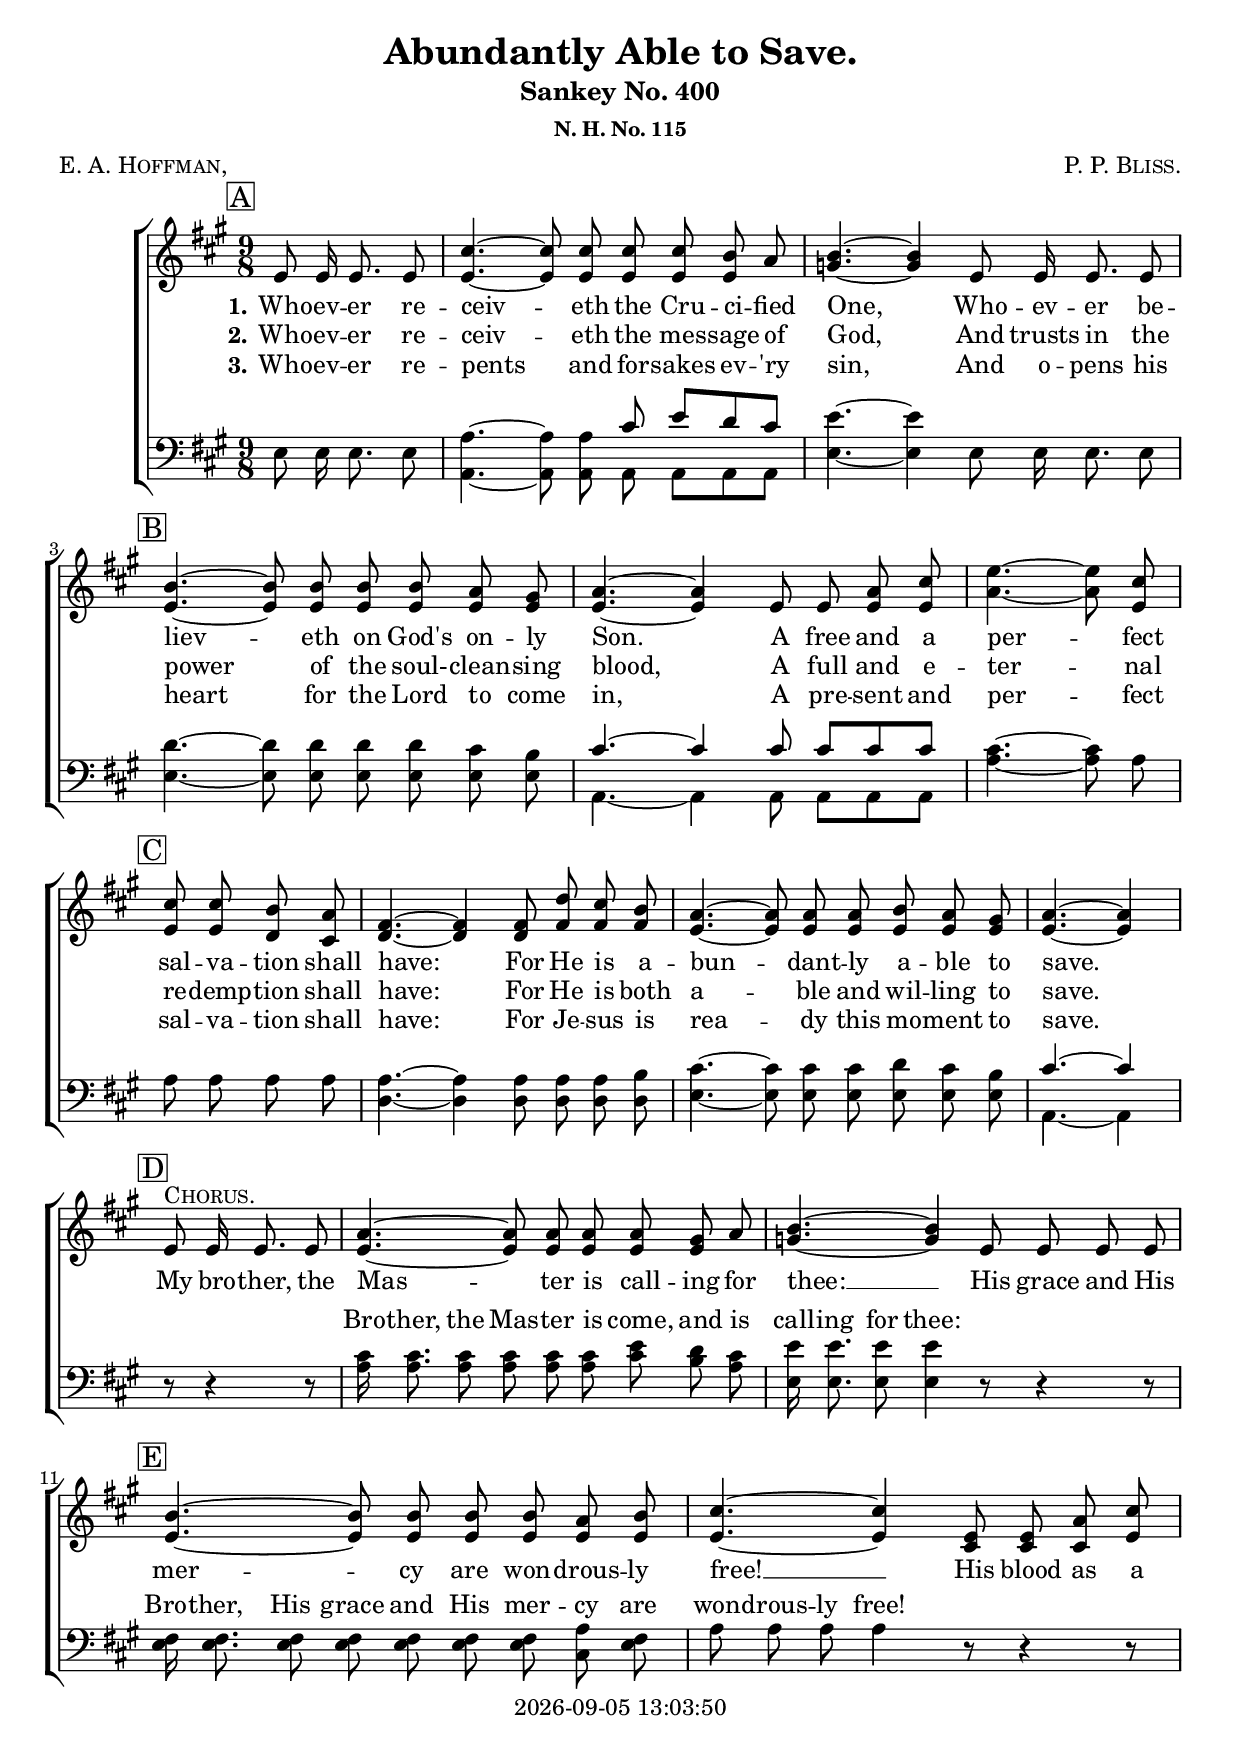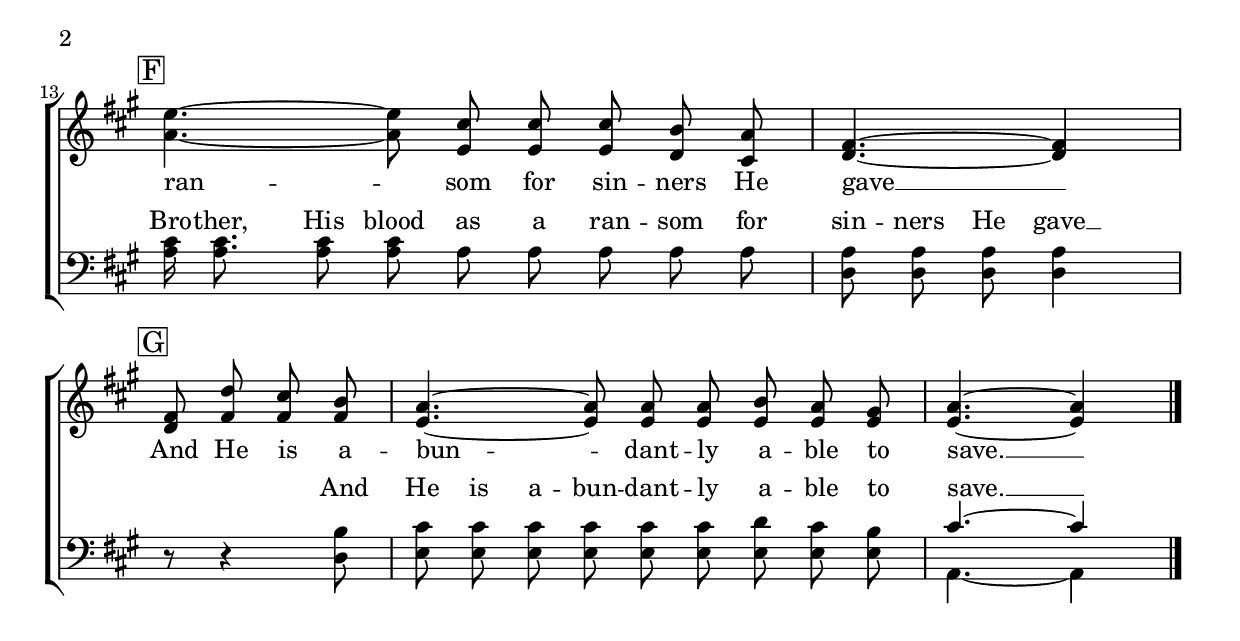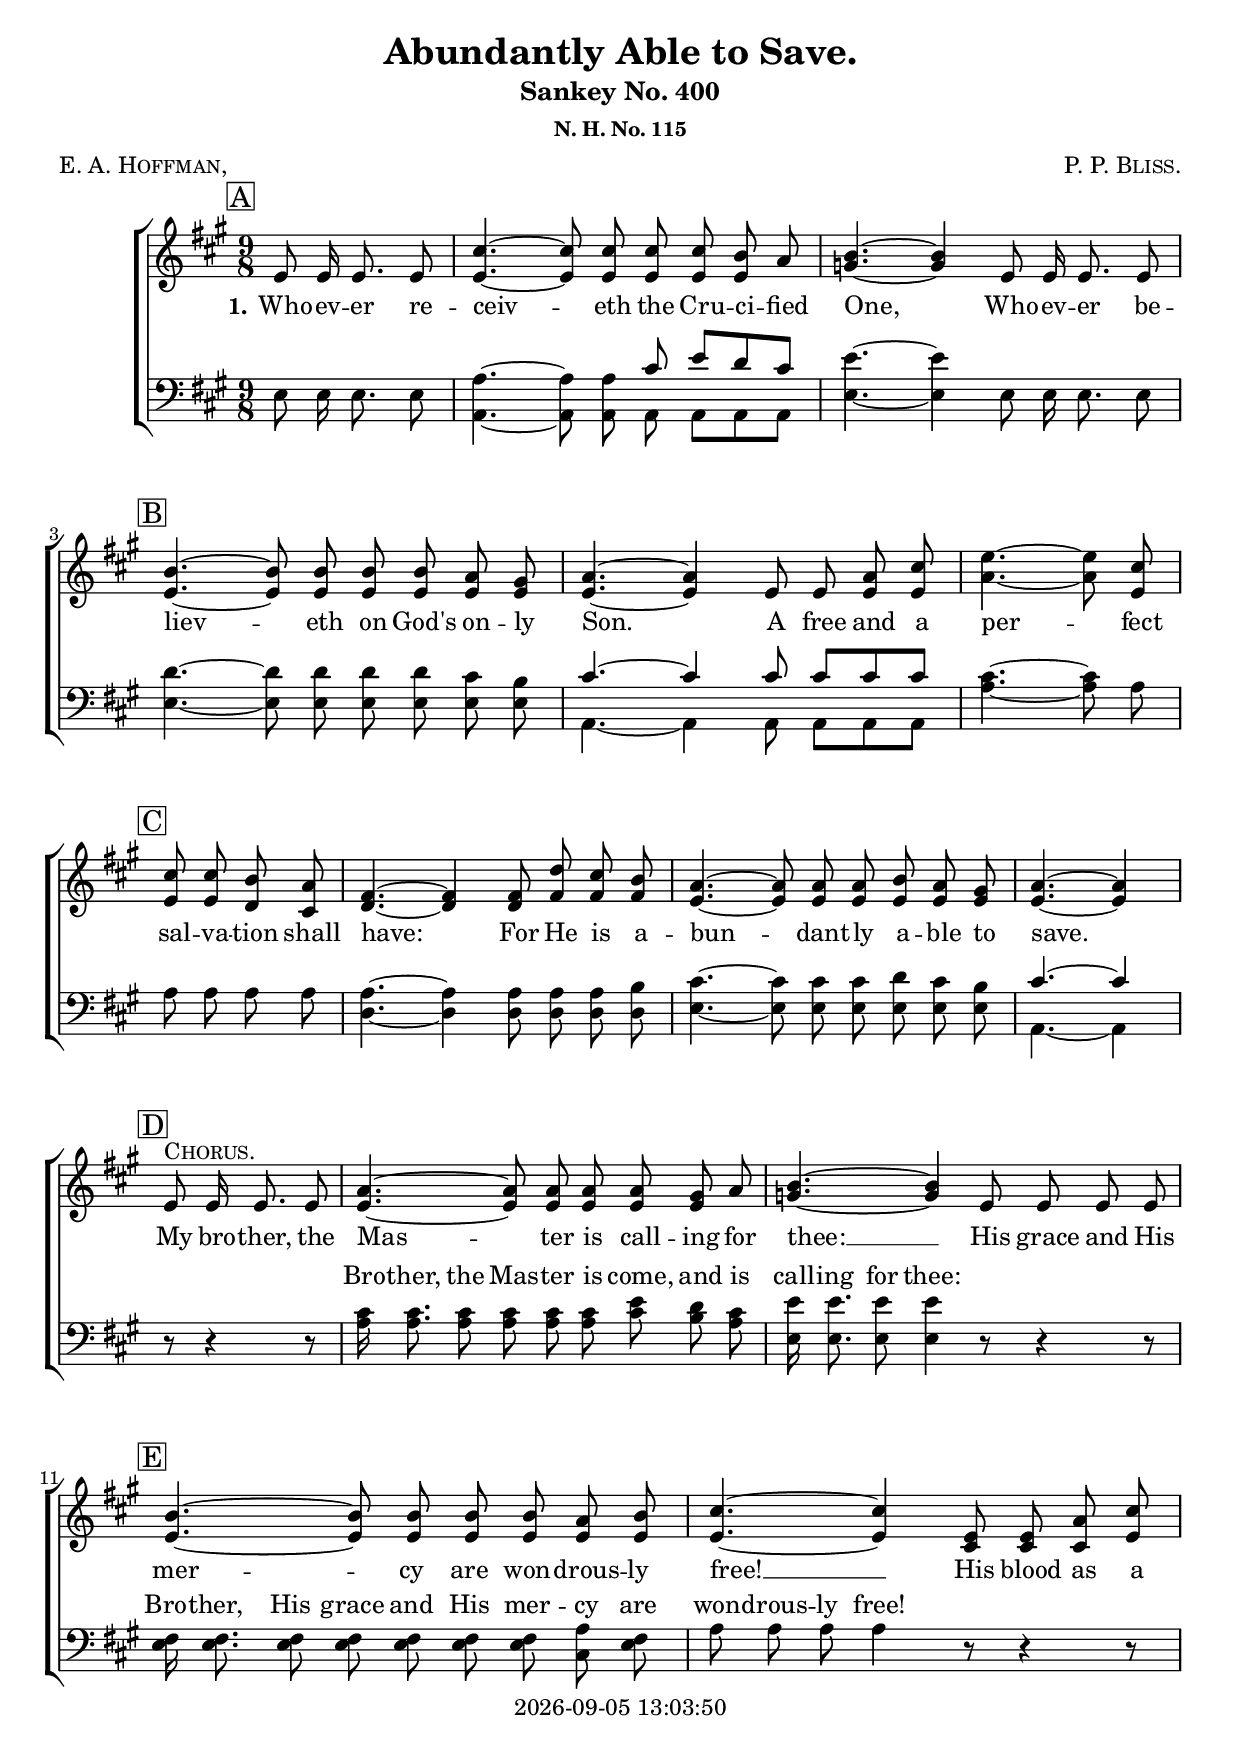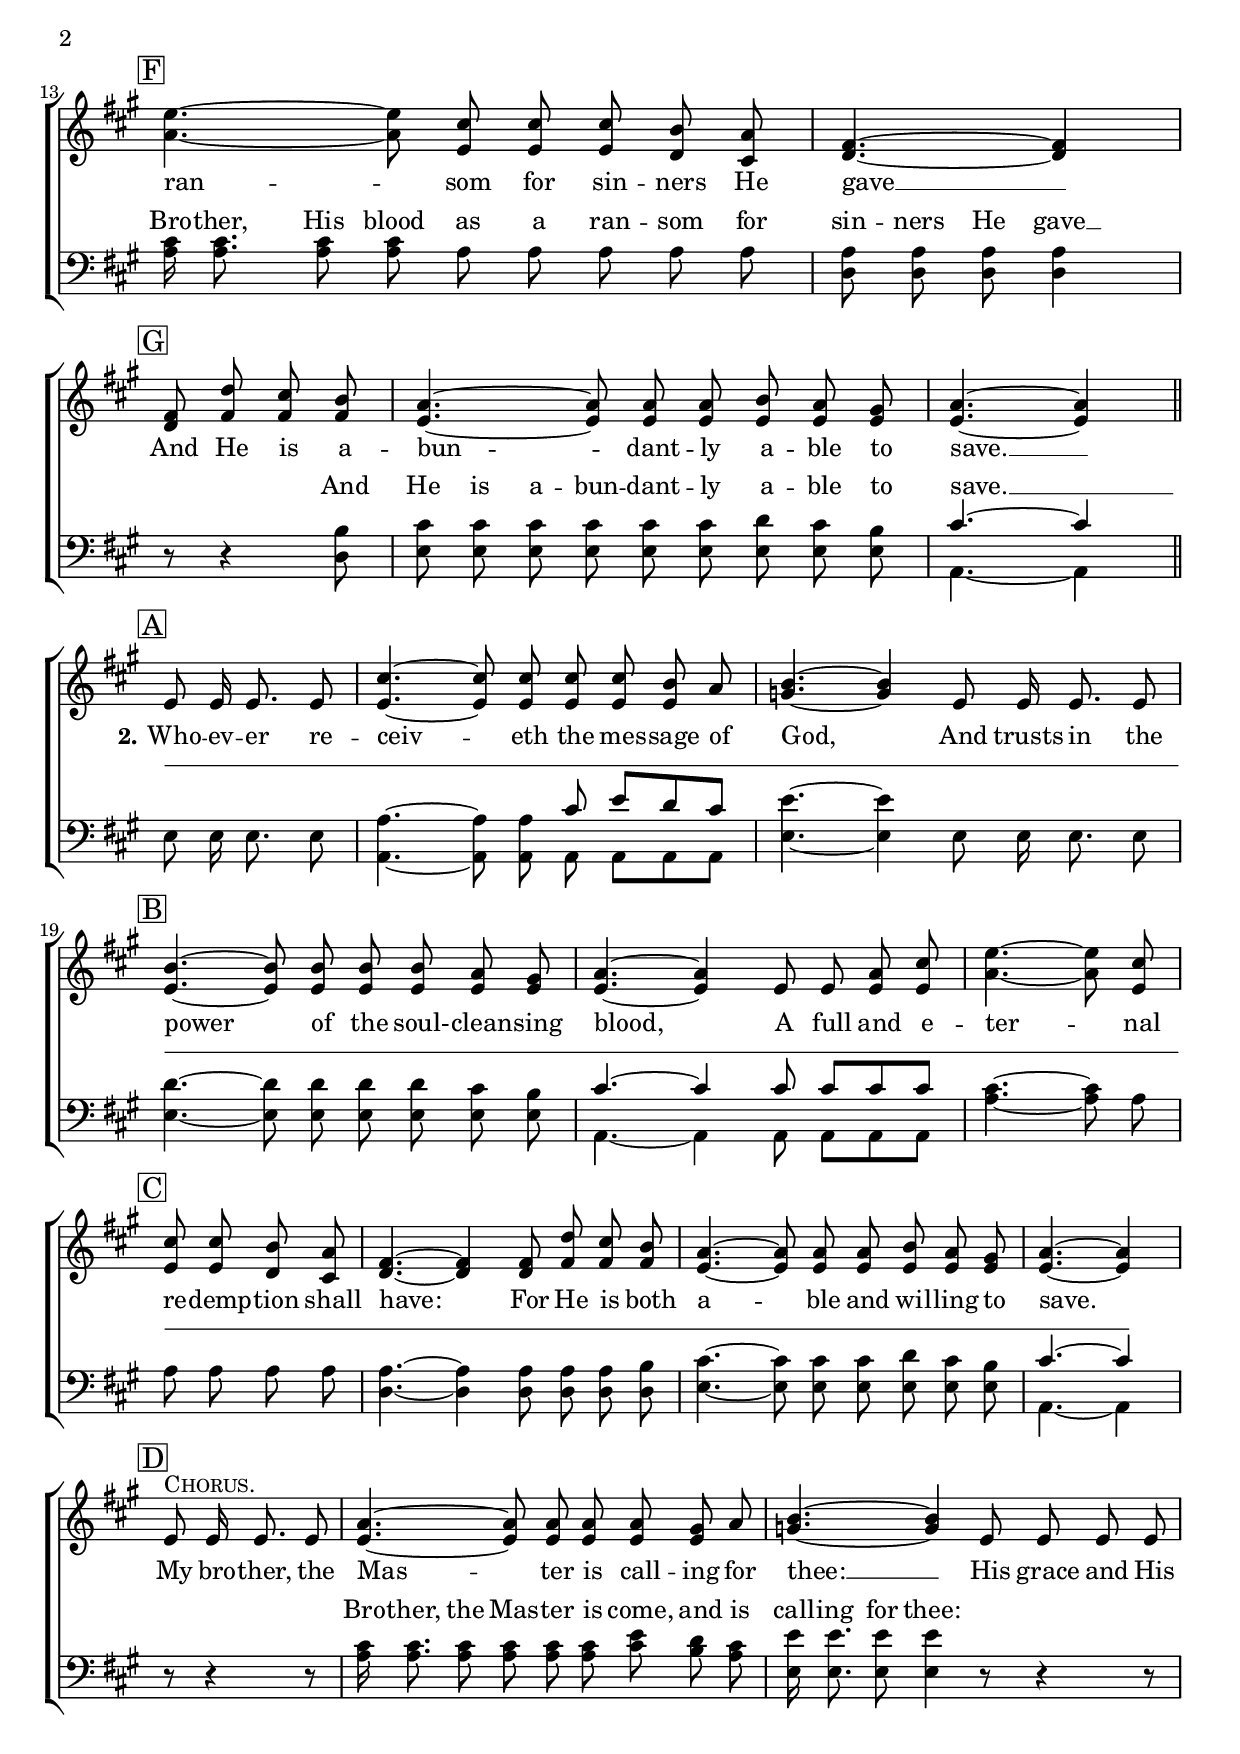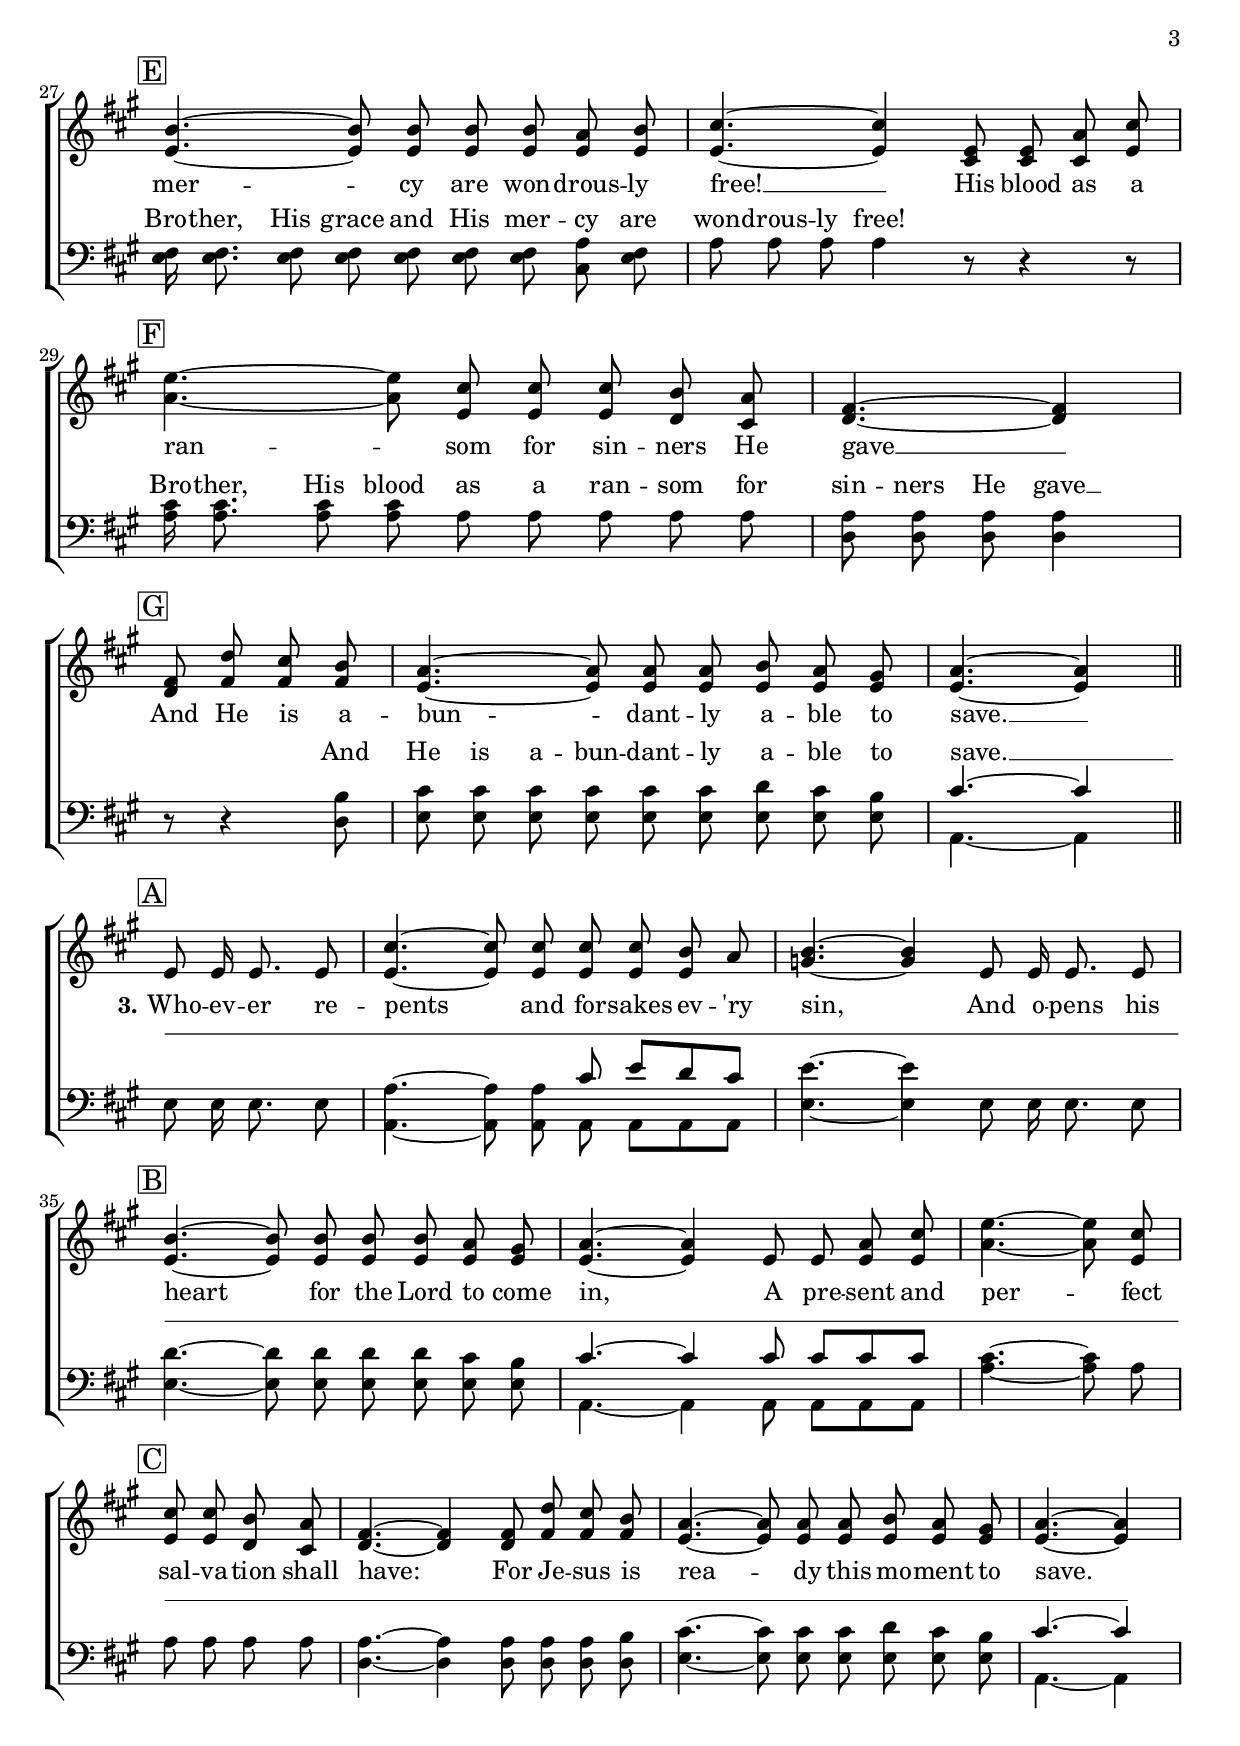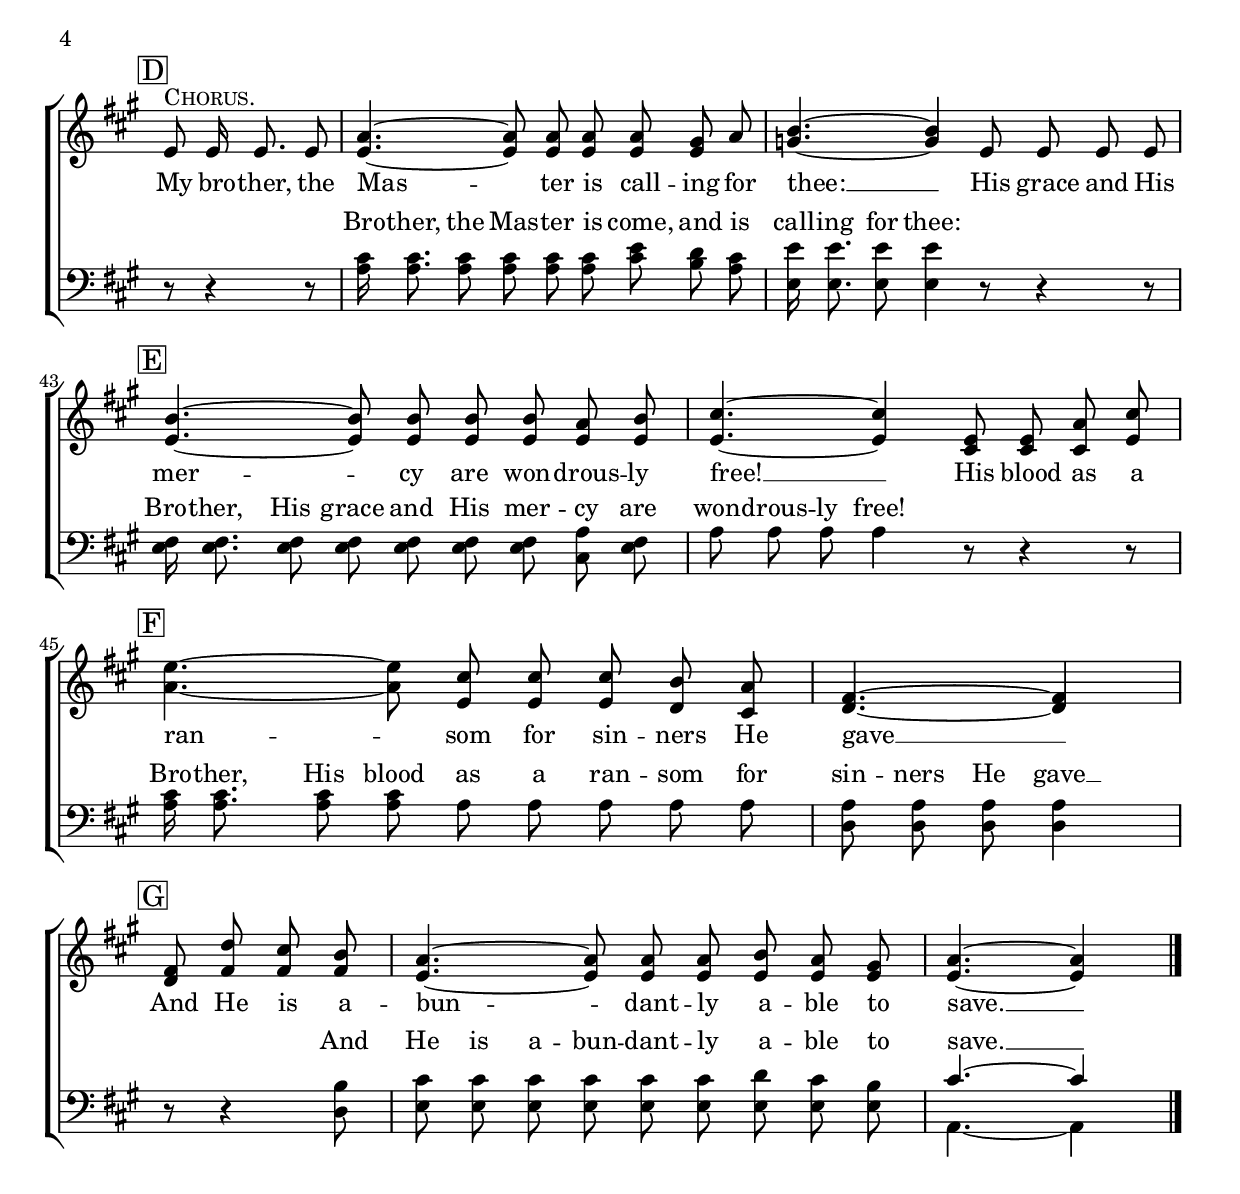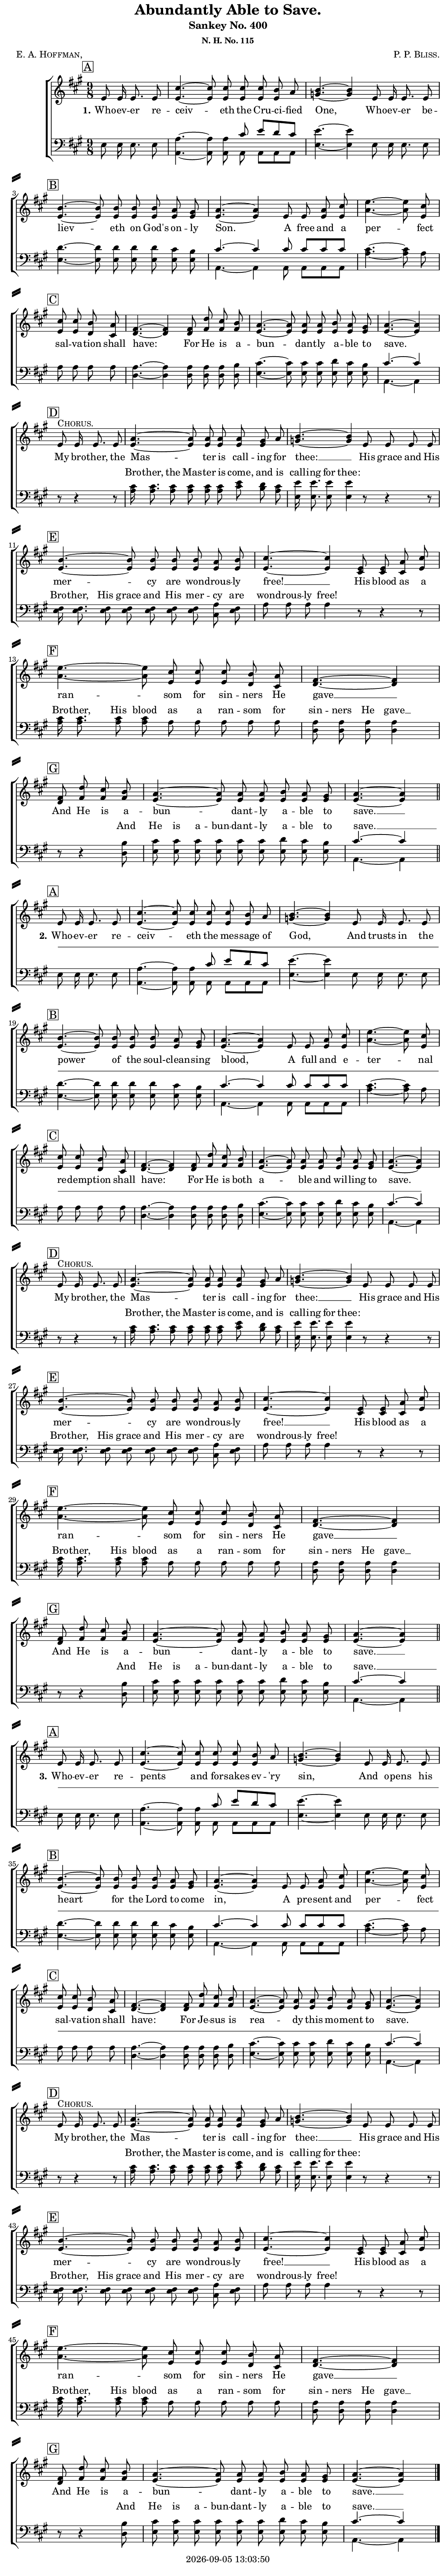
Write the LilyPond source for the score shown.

\version "2.22.1"

\include "articulate.ly"

today = #(strftime "%Y-%m-%d %H:%M:%S" (localtime (current-time)))

\header {
% centered at top
%  dedication  = "dedication"
  title       = "Abundantly Able to Save."
  subtitle    = "Sankey No. 400"
  subsubtitle = "N. H. No. 115"
%  instrument  = "instrument"
  
% arrangement of following lines:
%
%  poet    composer
%  meter   arranger
%  piece       opus

  composer    = \markup\smallCaps "P. P. Bliss."
%  arranger    = "arranger"
%  opus        = "opus"

  poet        = \markup\smallCaps "E. A. Hoffman,"
%  meter       = \markup\smallCaps "meter"
%  piece       = \markup\smallCaps "piece"

% centered at bottom
% tagline     = "tagline" % default lilypond version
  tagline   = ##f
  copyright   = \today
}

% #(set-global-staff-size 16)

global = {
  \key a \major
  \time 9/8
  \partial 2
}

RehearsalTrack = {
% \set Score.currentBarNumber = #5
  \mark \markup { \box "A" } s2 s4.*6
  \mark \markup { \box "B" }    s4.*7 s4
  \mark \markup { \box "C" } s2 s4.*7 s4
  \mark \markup { \box "D" } s2 s4.*6
  \mark \markup { \box "E" }    s4.*6
  \mark \markup { \box "F" }    s4.*4 s4
  \mark \markup { \box "G" } s2 s4.*4 s4
}

TempoTrack = {
  \set Score.tempoHideNote = ##t
  \tempo 4=120
}

nl = { \bar "||" \break }

soprano = \relative {
  \autoBeamOff
  e'8 16 8. 8
  cis'4.~8 8 8 8 b a
  b4.~4 e,8 16 8. 8
  b'4.~8 8 8 8 a gis % B
  a4.~4 e8 8 a cis
  e4.~8 cis \bar "|" \break cis8 8 b a
  fis4.~4 8 d' cis b % C
  a4.~8 8 8 b a gis
  a4.~4 \bar "|" \break e8^\markup\smallCaps Chorus. 16 8. 8
  a4.~8 8 8 8 gis a % D
  b4.~4 e,8 8 8 8
  b'4.~8 8 8 8 a b % D
  cis4.~4 e,8 8 a cis
  e4.~8 cis8 8 8 b a % E
  fis4.~4 \bar "|" \break 8 d' cis b
  a4.~8 8 8 b a gis
  a4.~4
}

alto = \relative {
  \autoBeamOff
  e'8 16 8. 8
  e4.~8 8 8 8 8 a
  g4.~4 e8 16 8. 8
  e4.~8 8 8 8 8 8 % B
  e4.~4 8 8 8 8
  a4.~8 e e e d cis
  d4.~4 8 fis fis fis % C
  e4.~8 8 8 8 8 8
  e4.~4 8 16 8. 8
  e4.~8 8 8 8 8 a % D
  g4.~4 e8 8 8 8
  e4.~8 8 8 8 8 8 % E
  e4.~4 cis8 8 8 e
  a4.~8 e e e d cis % F
  d4.~4 8 fis fis fis
  e4.~8 8 8 8 8 8 % G
  e4.~4
}

tenor = \relative {
  \autoBeamOff
  e8 16 8. 8
  a4.~8 8 cis e d cis
  e4.~4 e,8 16 8. 8
  d'4.~8 8 8 8 cis b % B
  cis4.~4 8 8 8 8
  cis4.~8 a8 8 8 8 8
  a4.~4 8 8 8 b % C
  cis4.~8 8 8 d cis b
  cis4.~4 r8 r4 r8 
  cis16 8. 8 8 8 8 e d cis % D
  e16 8. 8 4 r8 r4 r8
  fis,16 8. 8 8 8 8 8 a fis % E
  a8 8 8 4 r8 r4 r8
  cis16 8. 8 8 a a a a a % F
  a8 8 8 4 r8 r4 b8
  cis8 8 8 8 8 8 d cis b % G
  cis4.~4


}

bass = \relative {
  \autoBeamOff
  e8 16 8. 8
  a,4.~8 8 8 8 8 8e'4.~4 8 16 8. 8
  e4.~8 8 8 8 8 8
  a,4.~4 8 8 8 8 % B
  a'4.~8 8 8 8 8 8
  d,4.~4 8 8 8 8 % C
  e4.~8 8 8 8 8 8
  a,4.~4 r8 r4 r8
  a'16 8. 8 8 8 8 cis b a % D
  e16 8. 8 4 r8 r4 r8
  e16 8. 8 8 8 8 8 cis e % E
  a8 8 8 4 r8 r4 r8
  a16 8. 8 8 8 8 8 8 8 % F
  d,8 8 8 4 r8 r4 d8
  e8 8 8 8 8 8 8 8 8 % F
  a,4.~4
}

nom  = {   \set ignoreMelismata = ##t }
yesm = { \unset ignoreMelismata       }

chorus = \lyricmode {
  My bro -- ther, the Mas -- ter is call -- ing for thee: __
  His grace and His mer -- cy are won -- drous -- ly free! __
  His blood as a ran -- som for sin -- ners He gave __
  And He is a -- bun -- dant -- ly a -- ble to save. __
}

chorusMen = \lyricmode {
  _ _ _ _ _ _ _ _ _ _ _
  _ _ _ _ _ _ _ _ _ _ _
  _ _ _ _ _ _ _ _ _ _ _
  _ _ _ _ _ _ _ _ _ _ _
  Bro -- ther, the Mas -- ter is come, and is call -- ing for thee:
  Bro -- ther, His grace and His mer -- cy are won -- drous -- ly free!
  Bro -- ther, His blood as a ran -- som for sin -- ners He gave __
  And He is a -- bun -- dant -- ly a -- ble to save. __
}

verses = 3

wordsOne = \lyricmode {
  \set stanza = "1."
  Who -- ev -- er re -- ceiv -- eth the Cru -- ci -- fied One,
  Who -- ev -- er be -- liev -- eth on God's on -- ly Son.
  A free and a per -- fect sal -- va -- tion shall have:
  For He is a -- bun -- dant -- ly a -- ble to save.
}
  
wordsTwo = \lyricmode {
  \set stanza = "2."
  Who -- ev -- er re -- ceiv -- eth the mes -- sage of God,
  And trusts in the power of the soul- -- clean -- sing blood,
  A full and e -- ter -- nal re -- demp -- tion shall have:
  For He is both a -- ble and wil -- ling to save.
}
  
wordsThree = \lyricmode {
  \set stanza = "3."
  Who -- ev -- er re -- pents and for -- sakes ev -- 'ry sin,
  And o -- pens his heart for the Lord to come in,
  A pre -- sent and per -- fect sal -- va -- tion shall have:
  For Je -- sus is rea -- dy this mo -- ment to save.
}
  
wordsMidi = \lyricmode {
  \set stanza = "1."
  "Who" ev "er " re ceiv "eth " "the " Cru ci "fied " "One, "
  "\nWho" ev "er " be liev "eth " "on " "God's " on "ly " "Son. "
  "\nA " "free " "and " "a " per "fect " sal va "tion " "shall " "have: "
  "\nFor " "He " "is " a bun dant "ly " a "ble " "to " "save. "
  "\nMy " bro "ther, " "the " Mas "ter " "is " call "ing " "for " "thee: " 
  "\nHis " "grace " "and " "His " mer "cy " "are " won drous "ly " "free! " 
  "\nHis " "blood " "as " "a " ran "som " "for " sin "ners " "He " "gave " 
  "\nAnd " "He " "is " a bun dant "ly " a "ble " "to " "save. " 

  \set stanza = "2."
  "\nWho" ev "er " re ceiv "eth " "the " mes "sage " "of " "God, "
  "\nAnd " "trusts " "in " "the " "power " "of " "the " soul- clean "sing " "blood, "
  "\nA " "full " "and " e ter "nal " re demp "tion " "shall " "have: "
  "\nFor " "He " "is " "both " a "ble " "and " wil "ling " "to " "save. "
  "\nMy " bro "ther, " "the " Mas "ter " "is " call "ing " "for " "thee: " 
  "\nHis " "grace " "and " "His " mer "cy " "are " won drous "ly " "free! " 
  "\nHis " "blood " "as " "a " ran "som " "for " sin "ners " "He " "gave " 
  "\nAnd " "He " "is " a bun dant "ly " a "ble " "to " "save. " 

  \set stanza = "3."
  "\nWho" ev "er " re "pents " "and " for "sakes " ev "'ry " "sin, "
  "\nAnd " o "pens " "his " "heart " "for " "the " "Lord " "to " "come " "in, "
  "\nA " pre "sent " "and " per "fect " sal va "tion " "shall " "have: "
  "\nFor " Je "sus " "is " rea "dy " "this " mo "ment " "to " "save. "
  "\nMy " bro "ther, " "the " Mas "ter " "is " call "ing " "for " "thee: " 
  "\nHis " "grace " "and " "His " mer "cy " "are " won drous "ly " "free! " 
  "\nHis " "blood " "as " "a " ran "som " "for " sin "ners " "He " "gave " 
  "\nAnd " "He " "is " a bun dant "ly " a "ble " "to " "save. " 
}

wordsMidiMen = \lyricmode {
  \set stanza = "1."
  "Who" ev "er " re ceiv "eth " "the " Cru ci "fied " "One, "
  "\nWho" ev "er " be liev "eth " "on " "God's " on "ly " "Son. "
  "\nA " "free " "and " "a " per "fect " sal va "tion " "shall " "have: "
  "\nFor " "He " "is " a bun dant "ly " a "ble " "to " "save. "
  "\nBro" "ther, " "the " Mas "ter " "is " "come, " "and " "is " call "ing " "for " "thee: "
  "\nBro" "ther, " "His " "grace " "and " "His " mer "cy " "are " won drous "ly " "free! "
  "\nBro" "ther, " "His " "blood " "as " "a " ran "som " "for " sin "ners " "He " "gave " 
  "\nAnd " "He " "is " a bun dant "ly " a "ble " "to " "save. " 

  \set stanza = "2."
  "\nWho" ev "er " re ceiv "eth " "the " mes "sage " "of " "God, "
  "\nAnd " "trusts " "in " "the " "power " "of " "the " soul- clean "sing " "blood, "
  "\nA " "full " "and " e ter "nal " re demp "tion " "shall " "have: "
  "\nFor " "He " "is " "both " a "ble " "and " wil "ling " "to " "save. "
  "\nBro" "ther, " "the " Mas "ter " "is " "come, " "and " "is " call "ing " "for " "thee: "
  "\nBro" "ther, " "His " "grace " "and " "His " mer "cy " "are " won drous "ly " "free! "
  "\nBro" "ther, " "His " "blood " "as " "a " ran "som " "for " sin "ners " "He " "gave " 
  "\nAnd " "He " "is " a bun dant "ly " a "ble " "to " "save. " 

  \set stanza = "3."
  "\nWho" ev "er " re "pents " "and " for "sakes " ev "'ry " "sin, "
  "\nAnd " o "pens " "his " "heart " "for " "the " "Lord " "to " "come " "in, "
  "\nA " pre "sent " "and " per "fect " sal va "tion " "shall " "have: "
  "\nFor " Je "sus " "is " rea "dy " "this " mo "ment " "to " "save. "
  "\nBro" "ther, " "the " Mas "ter " "is " "come, " "and " "is " call "ing " "for " "thee: "
  "\nBro" "ther, " "His " "grace " "and " "His " mer "cy " "are " won drous "ly " "free! "
  "\nBro" "ther, " "His " "blood " "as " "a " ran "som " "for " sin "ners " "He " "gave " 
  "\nAnd " "He " "is " a bun dant "ly " a "ble " "to " "save. " 
}

\book {
  \bookOutputSuffix "midi-women"
  \score {
%    \articulate
        \new ChoirStaff <<
                                % Soprano staff
          \new Staff = soprano
          <<
            \new Voice { \repeat unfold \verses \TempoTrack     }
            \new Voice { \global \repeat unfold \verses \soprano \bar "|." }
            \addlyrics \wordsMidi
          >>
                                % Alto staff
          \new Staff = alto
          <<
            \new Voice { \global \repeat unfold \verses { \alto \nl } \bar "|." }
          >>
                                % Tenor staff
          \new Staff = tenor
          <<
            \clef "treble_8"
            \new Voice { \global \repeat unfold \verses \tenor }
          >>
                                % Bass staff
          \new Staff = bass
          <<
            \clef "bass"
            \new Voice { \global \repeat unfold \verses \bass }
          >>
        >>
    \midi {}
  }
}

\book {
  \bookOutputSuffix "midi-men"
  \score {
%    \articulate
        \new ChoirStaff <<
                                % Soprano staff
          \new Staff = soprano
          <<
            \new Voice { \repeat unfold \verses \TempoTrack     }
            \new Voice { \global \repeat unfold \verses \soprano \bar "|." }
          >>
                                % Alto staff
          \new Staff = alto
          <<
            \new Voice { \global \repeat unfold \verses { \alto \nl } \bar "|." }
          >>
                                % Tenor staff
          \new Staff = tenor
          <<
            \clef "treble_8"
            \new Voice { \global \repeat unfold \verses \tenor }
            \addlyrics \wordsMidiMen
          >>
                                % Bass staff
          \new Staff = bass
          <<
            \clef "bass"
            \new Voice { \global \repeat unfold \verses \bass }
          >>
        >>
    \midi {}
  }
}

\book {
  \bookOutputSuffix "repeat"
  \score {
        \new ChoirStaff <<
                                  % Joint soprano/alto staff
          \new Staff = women \with { printPartCombineTexts = ##f }
          <<
            \new Voice \RehearsalTrack
            \new Voice \TempoTrack
            \new NullVoice = "aligner" \soprano
            \new Voice \partCombine { \global \soprano \bar "|." } { \global \alto }
            \new Lyrics \lyricsto "aligner" { \wordsOne \chorus }
            \new Lyrics \lyricsto "aligner"   \wordsTwo
            \new Lyrics \lyricsto "aligner"   \wordsThree
          >>
                                  % Joint tenor/bass staff
          \new Staff = men \with { printPartCombineTexts = ##f }
          <<
            \clef "bass"
            \new Voice \partCombine { \global \tenor } { \global \bass }
            \new NullVoice = alignerT { \tenor }
          >>
          \new Lyrics \with {alignAboveContext = men} \lyricsto alignerT \chorusMen
        >>
    \layout {
      indent = 1.5\cm
      \pointAndClickOff
      \context {
        \Staff \RemoveAllEmptyStaves
      }
    }
  }
}

\book {
  \bookOutputSuffix "single"
  \score {
        \new ChoirStaff <<
                                  % Joint soprano/alto staff
          \new Staff = women \with { printPartCombineTexts = ##f }
          <<
            \new Voice { \repeat unfold \verses \RehearsalTrack }
            \new Voice { \repeat unfold \verses \TempoTrack }
            \new NullVoice = "aligner" { \repeat unfold \verses \soprano }
            \new Voice \partCombine { \global \repeat unfold \verses \soprano \bar "|." }
                                    { \global \repeat unfold \verses { \alto \nl } \bar "|." }
            \new Lyrics \lyricsto "aligner" { \wordsOne   \chorus
                                              \wordsTwo   \chorus
                                              \wordsThree \chorus
                                            }
          >>
                                  % Joint tenor/bass staff
          \new Staff = men \with { printPartCombineTexts = ##f }
          <<
            \clef "bass"
            \new Voice \partCombine { \global \repeat unfold \verses \tenor }
                                    { \global \repeat unfold \verses \bass }
            \new NullVoice = alignerT { \repeat unfold \verses \tenor }
          >>
          \new Lyrics \with {alignAboveContext = men} \lyricsto alignerT { \repeat unfold \verses \chorusMen }
        >>
    \layout {
      indent = 1.5\cm
      \pointAndClickOff
      \context {
        \Staff \RemoveAllEmptyStaves
      }
    }
  }
}

\book {
  \bookOutputSuffix "singlepage"
  \paper {
    top-margin = 0
    left-margin = 7
    right-margin = 1
    paper-width = 190\mm
    page-breaking = #ly:one-page-breaking
    system-system-spacing.basic-distance = #15
    system-separator-markup = \slashSeparator
  }
  \score {
        \new ChoirStaff <<
                                  % Joint soprano/alto staff
          \new Staff = women \with { printPartCombineTexts = ##f }
          <<
            \new Voice { \repeat unfold \verses \RehearsalTrack }
            \new Voice { \repeat unfold \verses \TempoTrack }
            \new NullVoice = "aligner" { \repeat unfold \verses \soprano }
            \new Voice \partCombine { \global \repeat unfold \verses \soprano \bar "|." }
                                    { \global \repeat unfold \verses { \alto \nl } \bar "|." }
            \new Lyrics \lyricsto "aligner" { \wordsOne   \chorus
                                              \wordsTwo   \chorus
                                              \wordsThree \chorus
                                            }
          >>
                                  % Joint tenor/bass staff
          \new Staff = men \with { printPartCombineTexts = ##f }
          <<
            \clef "bass"
            \new Voice \partCombine { \global \repeat unfold \verses \tenor }
                                    { \global \repeat unfold \verses \bass }
            \new NullVoice = alignerT { \repeat unfold \verses \tenor }
          >>
          \new Lyrics \with {alignAboveContext = men} \lyricsto alignerT { \repeat unfold \verses \chorusMen }
        >>
    \layout {
      indent = 1.5\cm
      \pointAndClickOff
      \context {
        \Staff \RemoveAllEmptyStaves
      }
    }
  }
}
